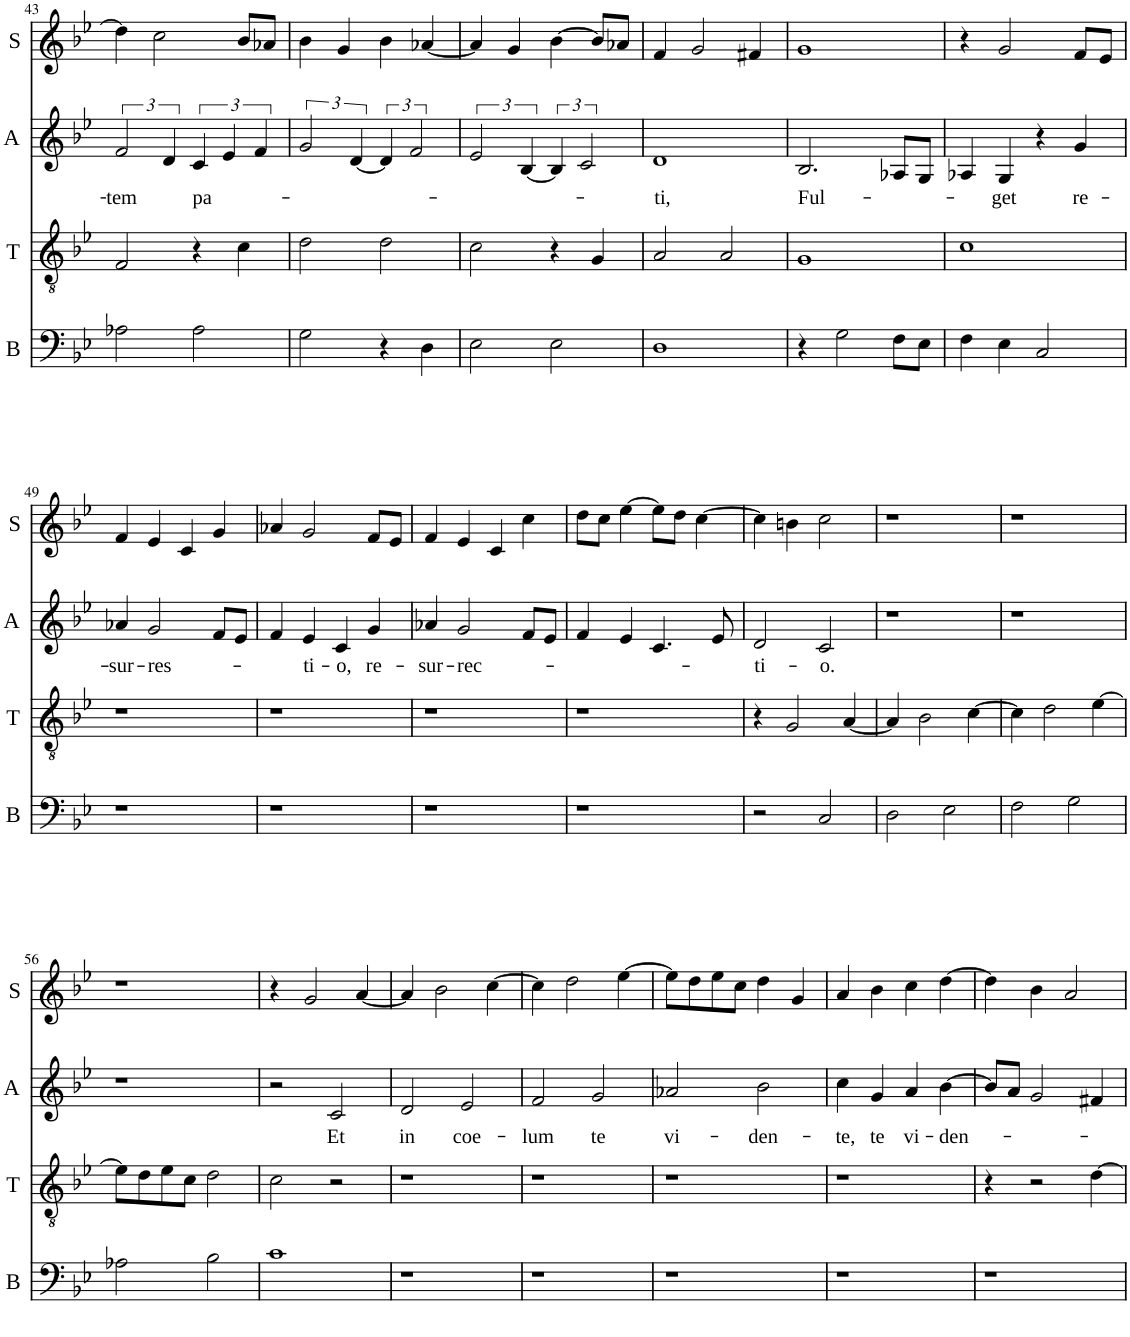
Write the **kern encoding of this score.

**kern	**kern	**kern	**text	**kern
*part4	*part3	*part2	*part2	*part1
*staff4	*staff3	*staff2	*staff2	*staff1
*I"Basses	*I"Ténors	*I"Alti	*	*I"Soprani
*I'B	*I'T	*I'A	*	*I'S
!!LO:PB:g=z
*clefF4	*clefGv2	*clefG2	*	*clefG2
*	*Trd-7c-12	*	*	*
*k[b-e-]	*k[b-e-]	*k[b-e-]	*	*k[b-e-]
*M4/4	*M4/4	*M4/4	*	*M4/4
*met(c|)	*met(c|)	*met(c|)	*	*met(c|)
=43	=43	=43	=43	=43
!	!	!	!LO:LY:b	!
2A-X\	2F/	3f/	-tem	4dd\]
.	.	.	.	2cc\
.	.	6d/	.	.
!	!	!	!LO:LY:b	!
2A-\	4r	6c/	pa-	.
.	.	6e-/	.	.
.	4c\	.	.	8b-/L
.	.	6f/	.	.
.	.	.	.	8a-X/J
=44	=44	=44	=44	=44
2G\	2d\	3g/	.	4b-\
.	.	.	.	4g/
.	.	[6d/	.	.
4r	2d\	6d/]	.	4b-\
.	.	3f/	.	.
4D\	.	.	.	[4a-X/
=45	=45	=45	=45	=45
2E-\	2c\	3e-/	.	4a-/]
.	.	.	.	4g/
.	.	[6B-/	.	.
2E-\	4r	6B-/]	.	[4b-\
.	.	3c/	.	.
.	4G/	.	.	8b-/L]
.	.	.	.	8a-X/J
=46	=46	=46	=46	=46
!	!	!	!LO:LY:b	!
1D	2A/	1d	-ti,	4f/
.	.	.	.	2g/
.	2A/	.	.	.
.	.	.	.	4f#X/
=47	=47	=47	=47	=47
!	!	!	!LO:LY:b	!
4r	1G	2.B-/	Ful-	1g
2G\	.	.	.	.
8F\L	.	8A-X/L	.	.
8E-\J	.	8G/J	.	.
=48	=48	=48	=48	=48
4F\	1c	4A-X/	.	4r
!	!	!	!LO:LY:b	!
4E-\	.	4G/	-get	2g/
2C/	.	4r	.	.
!	!	!	!LO:LY:b	!
.	.	4g/	re-	8f/L
.	.	.	.	8e-/J
!!LO:LB:g=z
=49	=49	=49	=49	=49
!	!	!	!LO:LY:b	!
1r	1r	4a-X/	-sur-	4f/
!	!	!	!LO:LY:b	!
.	.	2g/	-res-	4e-/
.	.	.	.	4c/
.	.	8f/L	.	4g/
.	.	8e-/J	.	.
=50	=50	=50	=50	=50
1r	1r	4f/	.	4a-X/
!	!	!	!LO:LY:b	!
.	.	4e-/	-ti-	2g/
!	!	!	!LO:LY:b	!
.	.	4c/	-o,	.
!	!	!	!LO:LY:b	!
.	.	4g/	re-	8f/L
.	.	.	.	8e-/J
=51	=51	=51	=51	=51
!	!	!	!LO:LY:b	!
1r	1r	4a-X/	-sur-	4f/
!	!	!	!LO:LY:b	!
.	.	2g/	-rec-	4e-/
.	.	.	.	4c/
.	.	8f/L	.	4cc\
.	.	8e-/J	.	.
=52	=52	=52	=52	=52
1r	1r	4f/	.	8dd\L
.	.	.	.	8cc\J
.	.	4e-/	.	[4ee-\
.	.	4.c/	.	8ee-\L]
.	.	.	.	8dd\J
.	.	.	.	[4cc\
.	.	8e-/	.	.
=53	=53	=53	=53	=53
!	!	!	!LO:LY:b	!
2r	4r	2d/	-ti-	4cc\]
.	2G/	.	.	4bn\
!	!	!	!LO:LY:b	!
2C/	.	2c/	-o.	2cc\
.	[4A/	.	.	.
=54	=54	=54	=54	=54
2D\	4A/]	1r	.	1r
.	2B-\	.	.	.
2E-\	.	.	.	.
.	[4c\	.	.	.
=55	=55	=55	=55	=55
2F\	4c\]	1r	.	1r
.	2d\	.	.	.
2G\	.	.	.	.
.	[4e-\	.	.	.
!!LO:LB:g=z
=56	=56	=56	=56	=56
2A-X\	8e-\L]	1r	.	1r
.	8d\	.	.	.
.	8e-\	.	.	.
.	8c\J	.	.	.
2B-\	2d\	.	.	.
=57	=57	=57	=57	=57
1c	2c\	2r	.	4r
.	.	.	.	2g/
!	!	!	!LO:LY:b	!
.	2r	2c/	Et	.
.	.	.	.	[4a/
=58	=58	=58	=58	=58
!	!	!	!LO:LY:b	!
1r	1r	2d/	in	4a/]
.	.	.	.	2b-\
!	!	!	!LO:LY:b	!
.	.	2e-/	coe-	.
.	.	.	.	[4cc\
=59	=59	=59	=59	=59
!	!	!	!LO:LY:b	!
1r	1r	2f/	-lum	4cc\]
.	.	.	.	2dd\
!	!	!	!LO:LY:b	!
.	.	2g/	te	.
.	.	.	.	[4ee-\
=60	=60	=60	=60	=60
!	!	!	!LO:LY:b	!
1r	1r	2a-X/	vi-	8ee-\L]
.	.	.	.	8dd\
.	.	.	.	8ee-\
.	.	.	.	8cc\J
!	!	!	!LO:LY:b	!
.	.	2b-\	-den-	4dd\
.	.	.	.	4g/
=61	=61	=61	=61	=61
!	!	!	!LO:LY:b	!
1r	1r	4cc\	-te,	4a/
!	!	!	!LO:LY:b	!
.	.	4g/	te	4b-\
!	!	!	!LO:LY:b	!
.	.	4a/	vi-	4cc\
!	!	!	!LO:LY:b	!
.	.	[4b-\	-den-	[4dd\
=62	=62	=62	=62	=62
1r	4r	8b-/L]	.	4dd\]
.	.	8a/J	.	.
.	2r	2g/	.	4b-\
.	.	.	.	2a/
.	[4d\	4f#X/	.	.
=	=	=	=	=
*-	*-	*-	*-	*-
